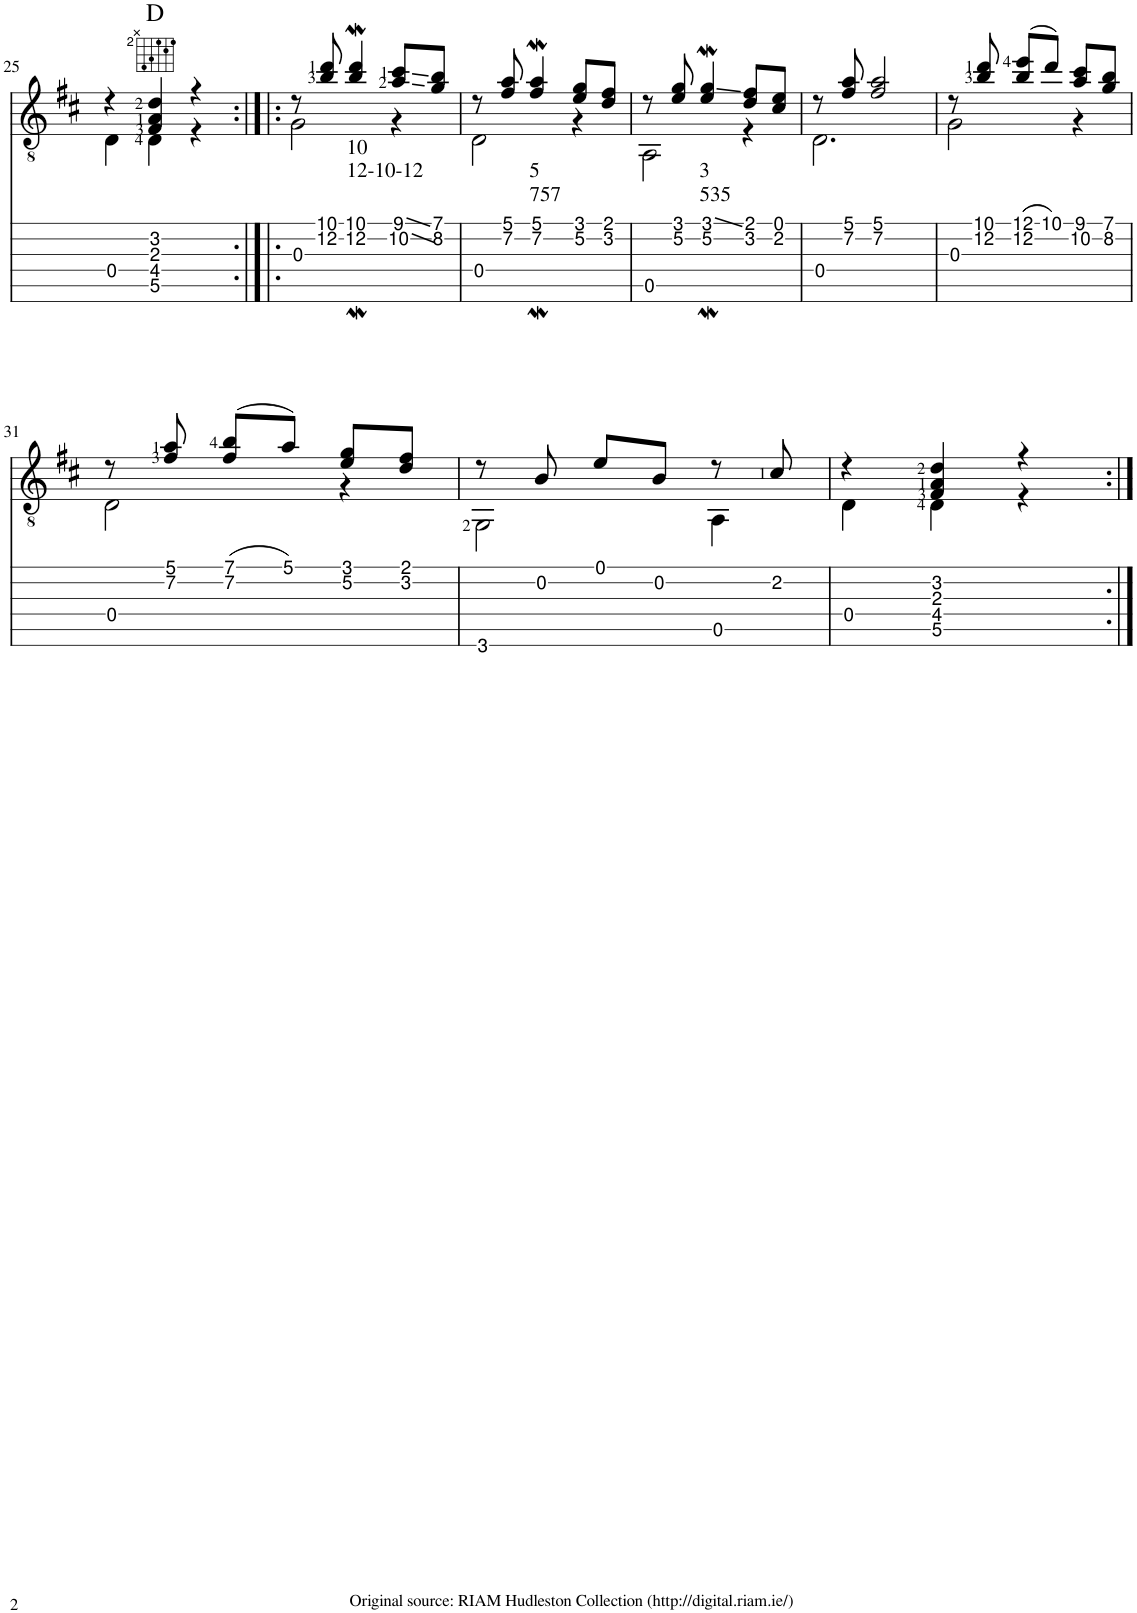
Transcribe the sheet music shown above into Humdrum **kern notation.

**kern	**kern	**harte
*part1	*part1	*part1
*staff2	*staff1	*
*I"Guitar	*	*
*I'Guit.	*	*
!!LO:PB:g=z
*	*clefGv2	*
*k[f#c#]	*k[f#c#]	*
*M3/4	*M3/4	*
=25	=25	=25
*^	*^	*
4r	4D	4r	4D\	.
4F# 4A 4d	4D	4F#/ 4A/ 4d/	4D\	D:maj
4r	4r	4r	4r	.
=26:|!|:	=26:|!|:	=26:|!|:	=26:|!|:	=26:|!|:
8r	2G	8r	2G\	.
8b 8dd	.	8b/ 8dd/	.	.
!LO:TX:a:t=10	!	!	!	!
!LO:TX:a:t=12-10-12	!	!	!	!
4bM 4ddM	.	4b/M 4dd/M	.	.
8a\ 8cc#\L	4r	8a/ 8cc#/L	4r	.
8g\ 8b\J	.	8g/ 8b/J	.	.
=27	=27	=27	=27	=27
8r	2D	8r	2D\	.
8f# 8a	.	8f#/ 8a/	.	.
!LO:TX:a:t=5	!	!	!	!
!LO:TX:a:t=757	!	!	!	!
4f#m 4am	.	4f#/m 4a/m	.	.
8e\ 8g\L	4r	8e/ 8g/L	4r	.
8d\ 8f#\J	.	8d/ 8f#/J	.	.
=28	=28	=28	=28	=28
8r	2AA	8r	2AA\	.
8e 8g	.	8e/ 8g/	.	.
!LO:TX:a:t=3	!	!	!	!
!LO:TX:a:t=535	!	!	!	!
4eM 4gM	.	4e/M 4g/M	.	.
8d\ 8f#\L	4r	8d/ 8f#/L	4r	.
8c#\ 8e\J	.	8c#/ 8e/J	.	.
=29	=29	=29	=29	=29
8r	2.D	8r	2.D\	.
8f# 8a	.	8f#/ 8a/	.	.
2f# 2a	.	2f#/ 2a/	.	.
=30	=30	=30	=30	=30
8r	2G	8r	2G\	.
8b 8dd	.	8b/ 8dd/	.	.
8b\ 8ee\L	.	(8b/ 8ee/L	.	.
8ddJ	.	8dd/J)	.	.
8a\ 8cc#\L	4r	8a/ 8cc#/L	4r	.
8g\ 8b\J	.	8g/ 8b/J	.	.
!!LO:LB:g=z	!!
=31	=31	=31	=31	=31
8r	2D	8r	2D\	.
8f# 8a	.	8f#/ 8a/	.	.
8f#\ 8b\L	.	(8f#/ 8b/L	.	.
8aJ	.	8a/J)	.	.
8e\ 8g\L	4r	8e/ 8g/L	4r	.
8d\ 8f#\J	.	8d/ 8f#/J	.	.
=32	=32	=32	=32	=32
8r	2GG	8r	2GG\	.
8B	.	8B/	.	.
8eL	.	8e/L	.	.
8BJ	.	8B/J	.	.
8r	4AA	8r	4AA\	.
8c#	.	8c#/	.	.
=33	=33	=33	=33	=33
4r	4D	4r	4D\	.
4F# 4A 4d	4D	4F#/ 4A/ 4d/	4D\	.
4r	4r	4r	4r	.
*v	*v	*	*	*
*	*v	*v	*
=:|!	=:|!	=:|!
*-	*-	*-
